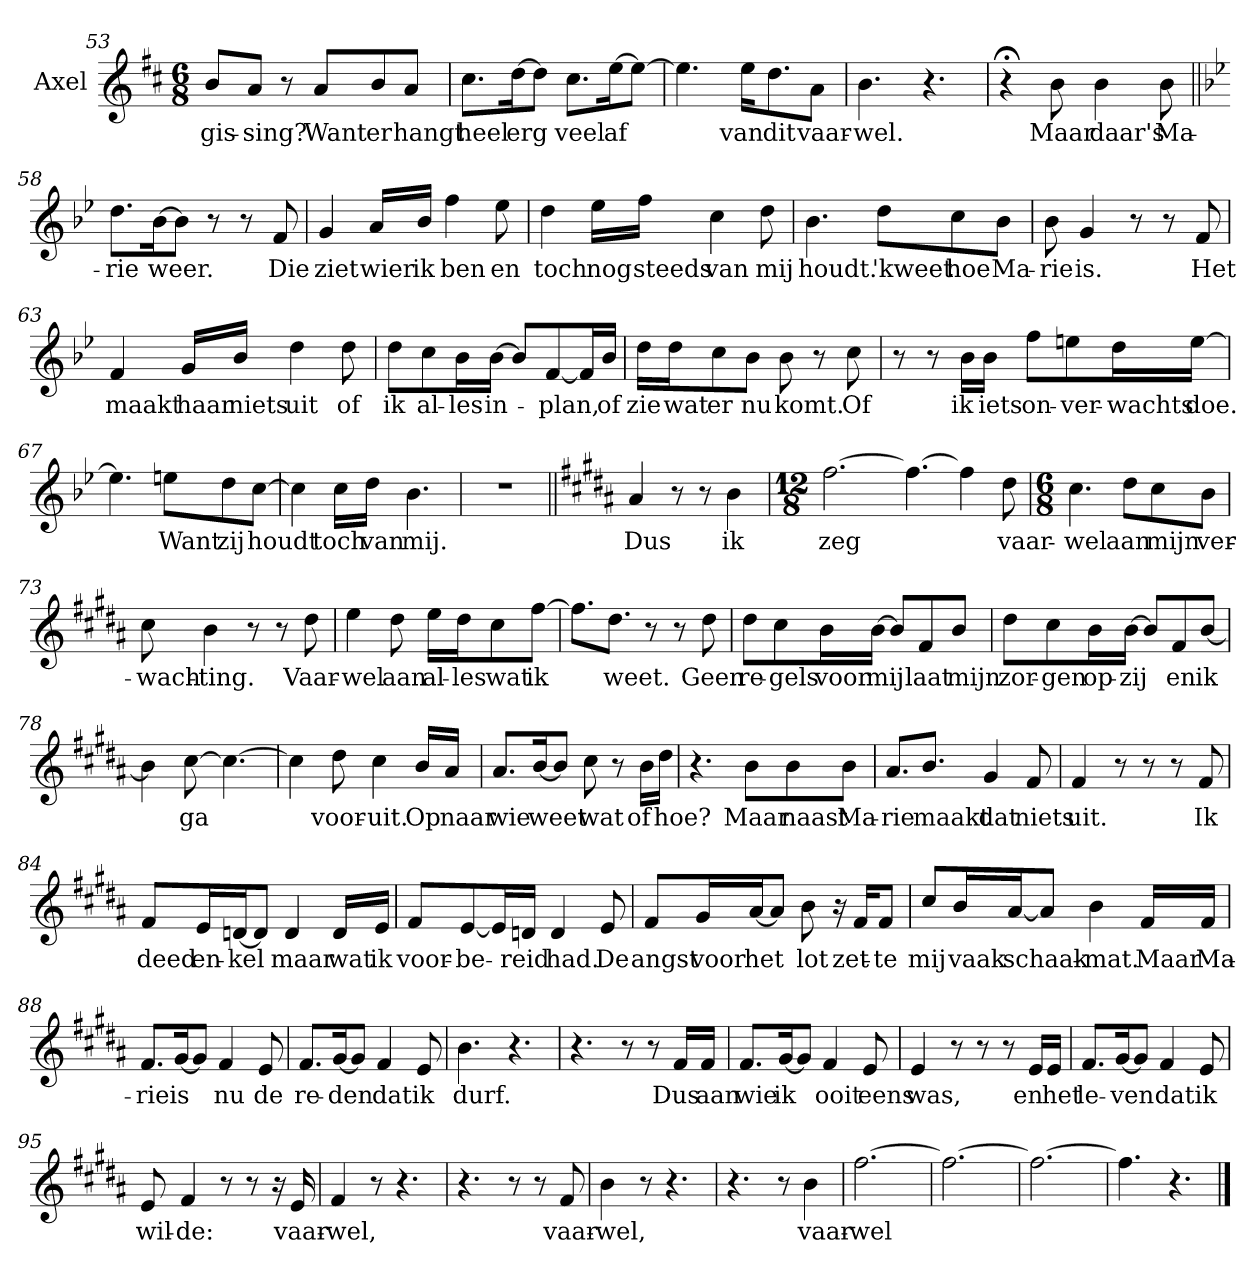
**kern	**text
*part1	*part1
*staff1	*staff1
*I"Axel	*
*I'Axel	*
!!LO:LB:g=z
*clefG2	*
*k[f#c#]	*
*D:	*
*M6/8	*
=53	=53
!	!LO:LY:b
8b/L	-gis-
!	!LO:LY:b
8a/J	-sing?
8r	.
!	!LO:LY:b
8a/L	Want
!	!LO:LY:b
8b/	er
!	!LO:LY:b
8a/J	hangt
=54	=54
!	!LO:LY:b
8.cc#\L	heel
!	!LO:LY:b
[16dd\K	erg
8dd\J]	.
!	!LO:LY:b
8.cc#\L	veel
!	!LO:LY:b
[16ee\K	af
8ee\J_	.
=55	=55
4.ee\]	.
!	!LO:LY:b
16ee\KL	van
!	!LO:LY:b
8.dd\	dit
!	!LO:LY:b
8a\J	vaar-
=56	=56
!	!LO:LY:b
4.b\	-wel.
4.r	.
!!LO:LB:g=z
=57	=57
4r;<	.
!	!LO:LY:b
8b\	Maar
!	!LO:LY:b
4b\	daar's
!	!LO:LY:b
8b\	Ma-
=58||	=58||
*k[b-e-]	*
*B-:	*
!	!LO:LY:b
8.dd\L	-rie
!	!LO:LY:b
[16b-\K	weer.
8b-\J]	.
8r	.
8r	.
!	!LO:LY:b
8f/	Die
=59	=59
!	!LO:LY:b
4g/	ziet
!	!LO:LY:b
16a/LL	wier
!	!LO:LY:b
16b-/JJ	ik
!	!LO:LY:b
4ff\	ben
!	!LO:LY:b
8ee-\	en
!!LO:LB:g=z
=60	=60
!	!LO:LY:b
4dd\	toch
!	!LO:LY:b
16ee-\LL	nog
!	!LO:LY:b
16ff\JJ	steeds
!	!LO:LY:b
4cc\	van
!	!LO:LY:b
8dd\	mij
!!LO:LB:g=z
=61	=61
!	!LO:LY:b
4.b-\	houdt.
!	!LO:LY:b
8dd\L	'kweet
!	!LO:LY:b
8cc\	hoe
!	!LO:LY:b
8b-\J	Ma-
=62	=62
!	!LO:LY:b
8b-\	-rie
!	!LO:LY:b
4g/	is.
8r	.
8r	.
!	!LO:LY:b
8f/	Het
=63	=63
!	!LO:LY:b
4f/	maakt
!	!LO:LY:b
16g/LL	haar
!	!LO:LY:b
16b-/JJ	niets
!	!LO:LY:b
4dd\	uit
!	!LO:LY:b
8dd\	of
!!LO:LB:g=z
=64	=64
!	!LO:LY:b
8dd\L	ik
!	!LO:LY:b
8cc\	al-
!	!LO:LY:b
16b-\L	-les
!	!LO:LY:b
[16b-\JJ	in-
8b-/L]	.
!	!LO:LY:b
[8f/	-plan,
16f/L]	.
!	!LO:LY:b
16b-/JJ	of
!!LO:LB:g=z
=65	=65
!	!LO:LY:b
16dd\LL	zie
!	!LO:LY:b
16dd\J	wat
!	!LO:LY:b
8cc\	er
!	!LO:LY:b
8b-\J	nu
!	!LO:LY:b
8b-\	komt.
8r	.
!	!LO:LY:b
8cc\	Of
=66	=66
8r	.
8r	.
!	!LO:LY:b
16b-\LL	ik
!	!LO:LY:b
16b-\JJ	iets
!	!LO:LY:b
8ff\L	on-
!	!LO:LY:b
8een\	-ver-
!	!LO:LY:b
16dd\L	-wachts
!	!LO:LY:b
[16ee\JJ	doe.
=67	=67
4.ee\]	.
!	!LO:LY:b
8een\L	Want
!	!LO:LY:b
8dd\	zij
!	!LO:LY:b
[8cc\J	houdt
!!LO:PB:g=z
=68	=68
4cc\]	.
!	!LO:LY:b
16cc\LL	toch
!	!LO:LY:b
16dd\JJ	van
!	!LO:LY:b
4.b-\	mij.
!!LO:LB:g=z
=69	=69
2.r	.
=70||	=70||
*k[f#c#g#d#a#]	*
*B:	*
!	!LO:LY:b
4a#/	Dus
8r	.
8r	.
!	!LO:LY:b
4b\	ik
=71	=71
*M12/8	*
!	!LO:LY:b
[2.ff#\	zeg
4.ff#\_	.
4ff#\]	.
!	!LO:LY:b
8dd#\	vaar-
=72	=72
*M6/8	*
!	!LO:LY:b
4.cc#\	-wel
!	!LO:LY:b
8dd#\L	aan
!	!LO:LY:b
8cc#\	mijn
!	!LO:LY:b
8b\J	ver-
!!LO:LB:g=z
=73	=73
!	!LO:LY:b
8cc#\	-wach-
!	!LO:LY:b
4b\	-ting.
8r	.
8r	.
!	!LO:LY:b
8dd#\	Vaar-
!!LO:LB:g=z
=74	=74
!	!LO:LY:b
4ee\	-wel
!	!LO:LY:b
8dd#\	aan
!	!LO:LY:b
16ee\LL	al-
!	!LO:LY:b
16dd#\J	-les
!	!LO:LY:b
8cc#\	wat
!	!LO:LY:b
[8ff#\J	ik
=75	=75
8.ff#\L]	.
!	!LO:LY:b
8.dd#\J	weet.
8r	.
8r	.
!	!LO:LY:b
8dd#\	Geen
=76	=76
!	!LO:LY:b
8dd#\L	re-
!	!LO:LY:b
8cc#\	-gels
!	!LO:LY:b
16b\L	voor
!	!LO:LY:b
[16b\JJ	mij
8b/L]	.
!	!LO:LY:b
8f#/	laat
!	!LO:LY:b
8b/J	mijn
!!LO:LB:g=z
=77	=77
!	!LO:LY:b
8dd#\L	zor-
!	!LO:LY:b
8cc#\	-gen
!	!LO:LY:b
16b\L	op-
!	!LO:LY:b
[16b\JJ	-zij
8b/L]	.
!	!LO:LY:b
8f#/	en
!	!LO:LY:b
[8b/J	ik
!!LO:LB:g=z
=78	=78
4b\]	.
!	!LO:LY:b
[8cc#\	ga
4.cc#\_	.
=79	=79
4cc#\]	.
!	!LO:LY:b
8dd#\	voor-
!	!LO:LY:b
4cc#\	-uit.
!	!LO:LY:b
16b/LL	Op
!	!LO:LY:b
16a#/JJ	naar
=80	=80
!	!LO:LY:b
8.a#/L	wie
!	!LO:LY:b
[16b/K	weet
8b/J]	.
!	!LO:LY:b
8cc#\	wat
8r	.
!	!LO:LY:b
16b\LL	of
!	!LO:LY:b
16dd#\JJ	hoe?
!!LO:LB:g=z
=81	=81
4.r	.
!	!LO:LY:b
8b\L	Maar
!	!LO:LY:b
8b\	naast
!	!LO:LY:b
8b\J	Ma-
!!LO:LB:g=z
=82	=82
!	!LO:LY:b
8.a#/L	-rie
!	!LO:LY:b
8.b/J	maakt
!	!LO:LY:b
4g#/	dat
!	!LO:LY:b
8f#/	niets
=83	=83
!	!LO:LY:b
4f#/	uit.
8r	.
8r	.
8r	.
!	!LO:LY:b
8f#/	Ik
=84	=84
!	!LO:LY:b
8f#/L	deed
!	!LO:LY:b
16e/L	en-
!	!LO:LY:b
[16dn/J	-kel
8d/J]	.
!	!LO:LY:b
4d/	maar
!	!LO:LY:b
16d/LL	wat
!	!LO:LY:b
16e/JJ	ik
!!LO:LB:g=z
=85	=85
!	!LO:LY:b
8f#/L	voor-
!	!LO:LY:b
[8e/	-be-
16e/L]	.
!	!LO:LY:b
16dn/JJ	-reid
!	!LO:LY:b
4d/	had.
!	!LO:LY:b
8e/	De
!!LO:PB:g=z
=86	=86
!	!LO:LY:b
8f#/L	angst
!	!LO:LY:b
16g#/L	voor
!	!LO:LY:b
[16a#/J	het
8a#/J]	.
!	!LO:LY:b
8b\	lot
16r	.
!	!LO:LY:b
16f#/KL	zet-
!	!LO:LY:b
8f#/J	-te
=87	=87
!	!LO:LY:b
8cc#/L	mij
!	!LO:LY:b
16b/L	vaak
!	!LO:LY:b
[16a#/J	schaak-
8a#/J]	.
!	!LO:LY:b
4b\	-mat.
!	!LO:LY:b
16f#/LL	Maar
!	!LO:LY:b
16f#/JJ	Ma-
!!LO:LB:g=z
=88	=88
!	!LO:LY:b
8.f#/L	-rie
!	!LO:LY:b
[16g#/K	is
8g#/J]	.
!	!LO:LY:b
4f#/	nu
!	!LO:LY:b
8e/	de
=89	=89
!	!LO:LY:b
8.f#/L	re-
!	!LO:LY:b
[16g#/K	-den
8g#/J]	.
!	!LO:LY:b
4f#/	dat
!	!LO:LY:b
8e/	ik
!!LO:LB:g=z
=90	=90
!	!LO:LY:b
4.b\	durf.
4.r	.
=91	=91
4.r	.
8r	.
8r	.
!	!LO:LY:b
16f#/LL	Dus
!	!LO:LY:b
16f#/JJ	aan
=92	=92
!	!LO:LY:b
8.f#/L	wie
!	!LO:LY:b
[16g#/K	ik
8g#/J]	.
!	!LO:LY:b
4f#/	ooit
!	!LO:LY:b
8e/	eens
=93	=93
!	!LO:LY:b
4e/	was,
8r	.
8r	.
8r	.
!	!LO:LY:b
16e/LL	en
!	!LO:LY:b
16e/JJ	het
!!LO:LB:g=z
=94	=94
!	!LO:LY:b
8.f#/L	le-
!	!LO:LY:b
[16g#/K	-ven
8g#/J]	.
!	!LO:LY:b
4f#/	dat
!	!LO:LY:b
8e/	ik
!!LO:LB:g=z
=95	=95
!	!LO:LY:b
8e/	wil-
!	!LO:LY:b
4f#/	-de:
8r	.
8r	.
16r	.
!	!LO:LY:b
16e/	vaar-
=96	=96
!	!LO:LY:b
4f#/	-wel,
8r	.
4.r	.
=97	=97
4.r	.
8r	.
8r	.
!	!LO:LY:b
8f#/	vaar-
=98	=98
!	!LO:LY:b
4b\	-wel,
8r	.
4.r	.
!!LO:LB:g=z
=99	=99
4.r	.
8r	.
!	!LO:LY:b
4b\	vaar-
=100	=100
!	!LO:LY:b
[2.ff#\	-wel
=101	=101
2.ff#\_	.
=102	=102
2.ff#\_	.
=103	=103
4.ff#\]	.
4.r	.
==	==
*-	*-
